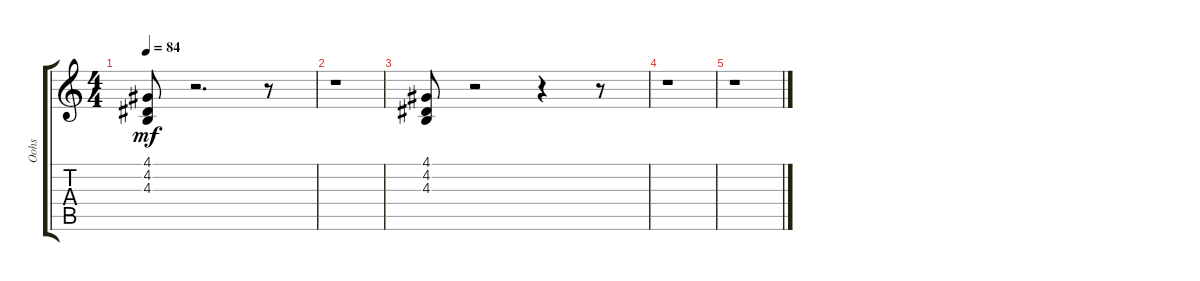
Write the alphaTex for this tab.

\track ("Oohs" "Oohs") {instrument voiceoohs}
\staff {score tabs}
\tuning (E4 B3 G3 D3 A2 E2) {hide}
\ts (4 4)
\tempo 84
\clef g2
\ks c
(4.1 4.2 4.3).8{dy mf} r.2{d} r.8 |
r.1 |
(4.1 4.2 4.3).8 r.2 r.4 r.8 |
r.1 |
r.1
